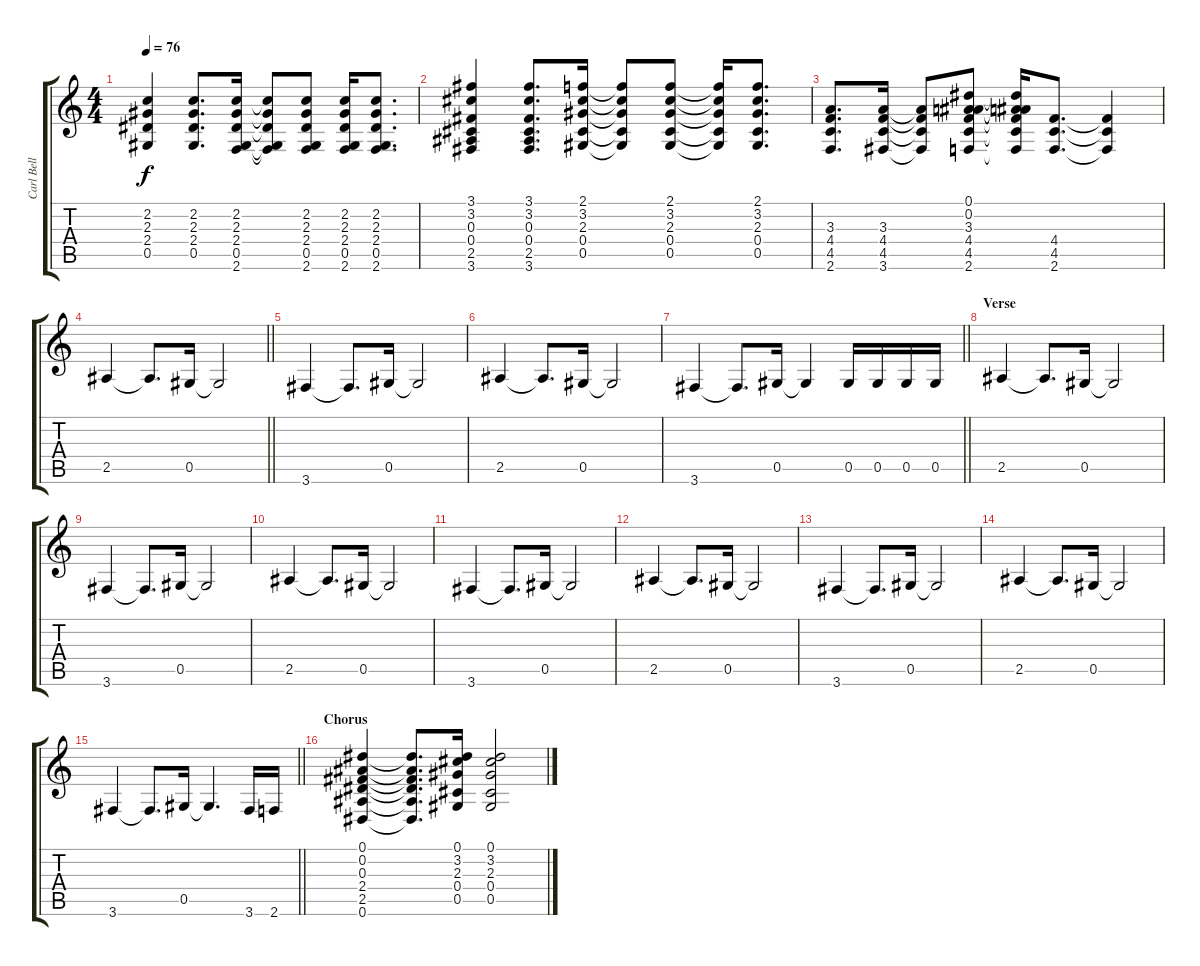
\track ("Carl Bell (Lead Guitar)" "Carl Bell ") {instrument distortionguitar}
\staff {score tabs}
\tuning (Eb4 Bb3 Gb3 Db3 Ab2 Eb2) {hide}
\ts (4 4)
\tempo 76
\clef g2
\ks c
(2.2 2.3 2.4 0.5).4{dy f} (2.2 2.3 2.4 0.5).8{d} (2.2 2.3 2.4 0.5 2.6).16 (2.2{t} 2.3{t} 2.4{t} 0.5{t} 2.6{t}).8 (2.2 2.3 2.4 0.5 2.6).8 (2.2 2.3 2.4 0.5 2.6).16 (2.2 2.3 2.4 0.5 2.6).8{d} |
(3.1 3.2 0.3 0.4 2.5 3.6).4 (3.1 3.2 0.3 0.4 2.5 3.6).8{d} (2.1 3.2 2.3 0.4 0.5).16 (2.1{t} 3.2{t} 2.3{t} 0.4{t} 0.5{t}).8 (2.1 3.2 2.3 0.4 0.5).8 (2.1{t} 3.2{t} 2.3{t} 0.4{t} 0.5{t}).16 (2.1 3.2 2.3 0.4 0.5).8{d} |
(3.3 4.4 4.5 2.6).8{d} (3.3 4.4 4.5 3.6).16 (3.3{t} 4.4{t} 4.5{t} 3.6{t}).8 (0.1 0.2 3.3 4.4 4.5 2.6).8 (0.1{t} 0.2{t} 3.3{t} 4.4{t} 4.5{t} 2.6{t}).16 (4.4 4.5 2.6).8{d} (4.4{t} 4.5{t} 2.6{t}).4 |
\barLineRight lightlight
2.5.4 2.5{t}.8{d} 0.5.16 0.5{t}.2 |
3.6.4 3.6{t}.8{d} 0.5.16 0.5{t}.2 |
2.5.4 2.5{t}.8{d} 0.5.16 0.5{t}.2 |
\barLineRight lightlight
3.6.4 3.6{t}.8{d} 0.5.16 0.5{t}.4 0.5.16 0.5.16 0.5.16 0.5.16 |
\section ("" "Verse")
2.5.4 2.5{t}.8{d} 0.5.16 0.5{t}.2 |
3.6.4 3.6{t}.8{d} 0.5.16 0.5{t}.2 |
2.5.4 2.5{t}.8{d} 0.5.16 0.5{t}.2 |
3.6.4 3.6{t}.8{d} 0.5.16 0.5{t}.2 |
2.5.4 2.5{t}.8{d} 0.5.16 0.5{t}.2 |
3.6.4 3.6{t}.8{d} 0.5.16 0.5{t}.2 |
2.5.4 2.5{t}.8{d} 0.5.16 0.5{t}.2 |
\barLineRight lightlight
3.6.4 3.6{t}.8{d} 0.5.16 0.5{t}.4{d} 3.6.16 2.6.16 |
\section ("" "Chorus")
(0.1 0.2 0.3 2.4 2.5 0.6).4 (0.1{t} 0.2{t} 0.3{t} 2.4{t} 2.5{t} 0.6{t}).8{d} (0.1 3.2 2.3 0.4 0.5).16 (0.1 3.2 2.3 0.4 0.5).2
